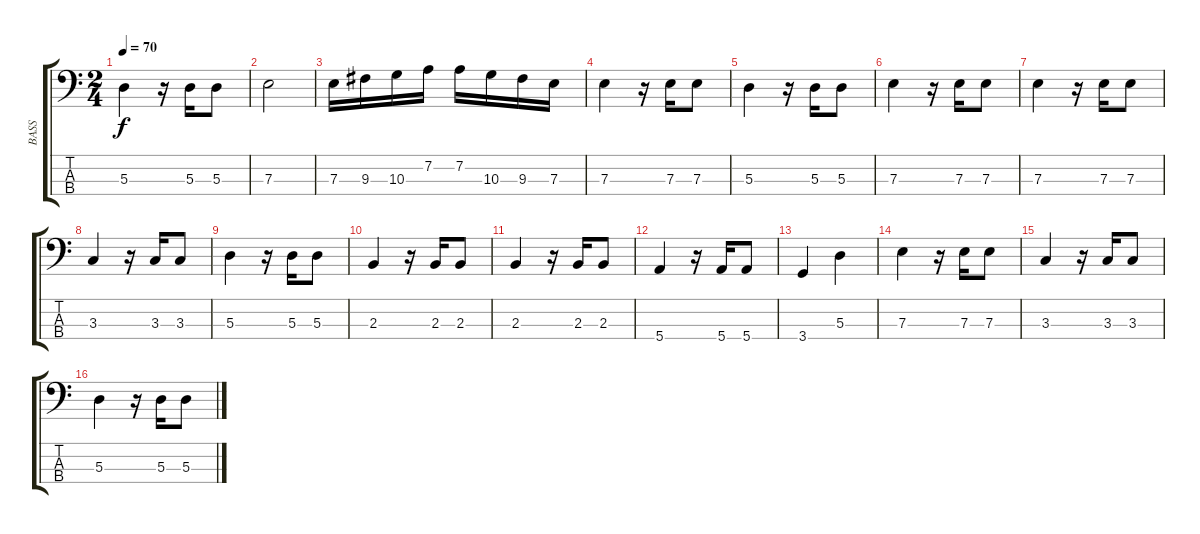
\track ("BASS" "BASS") {instrument electricbassfinger}
\staff {score tabs}
\tuning (G2 D2 A1 E1) {hide}
\ts (2 4)
\tempo 70
\clef f4
\ks c
5.3.4{dy f} r.16 5.3.16 5.3.8 |
7.3.2 |
7.3.16 9.3.16 10.3.16 7.2.16 7.2.16 10.3.16 9.3.16 7.3.16 |
7.3.4 r.16 7.3.16 7.3.8 |
5.3.4 r.16 5.3.16 5.3.8 |
7.3.4 r.16 7.3.16 7.3.8 |
7.3.4 r.16 7.3.16 7.3.8 |
3.3.4 r.16 3.3.16 3.3.8 |
5.3.4 r.16 5.3.16 5.3.8 |
2.3.4 r.16 2.3.16 2.3.8 |
2.3.4 r.16 2.3.16 2.3.8 |
5.4.4 r.16 5.4.16 5.4.8 |
3.4.4 5.3.4 |
7.3.4 r.16 7.3.16 7.3.8 |
3.3.4 r.16 3.3.16 3.3.8 |
5.3.4 r.16 5.3.16 5.3.8
